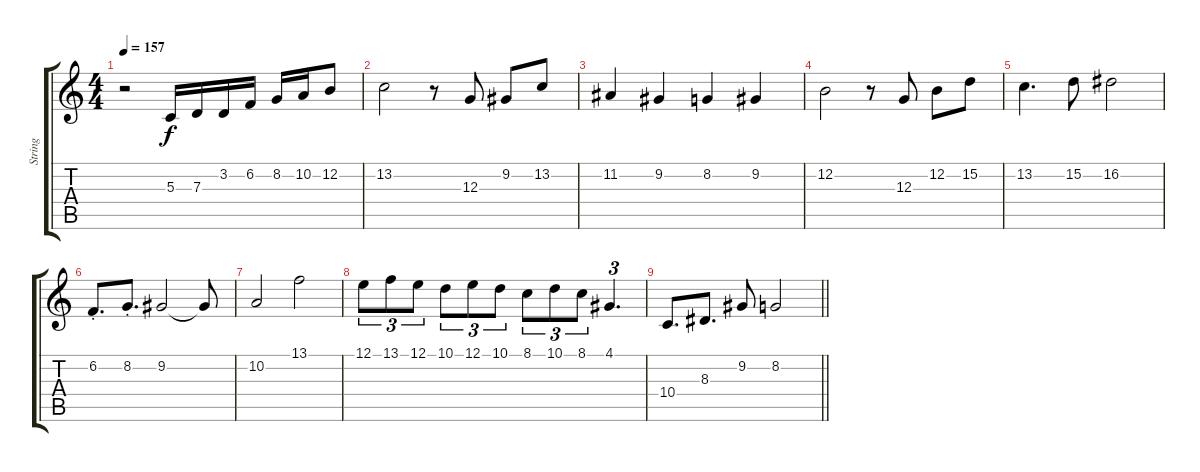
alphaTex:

\track ("String" "String") {instrument stringensemble1}
\staff {score tabs}
\tuning (E4 B3 G3 D3 A2 D2) {hide}
\ts (4 4)
\tempo 157
\clef g2
\ks c
r.2{dy f} 5.3.16 7.3.16 3.2.16 6.2.16 8.2.16 10.2.16 12.2.8 |
13.2.2 r.8 12.3.8 9.2.8 13.2.8 |
11.2.4 9.2.4 8.2.4 9.2.4 |
12.2.2 r.8 12.3.8 12.2.8 15.2.8 |
13.2.4{d} 15.2.8 16.2.2 |
6.2{st}.8{d} 8.2{st}.8{d} 9.2.2 9.2{t}.8 |
10.2.2 13.1.2 |
12.1.8{tu (3 2)} 13.1.8{tu (3 2)} 12.1.8{tu (3 2)} 10.1.8{tu (3 2)} 12.1.8{tu (3 2)} 10.1.8{tu (3 2)} 8.1.8{tu (3 2)} 10.1.8{tu (3 2)} 8.1.8{tu (3 2)} 4.1.4{d tu (3 2)} |
\barLineRight lightlight
10.4.8{d} 8.3.8{d} 9.2.8 8.2.2
